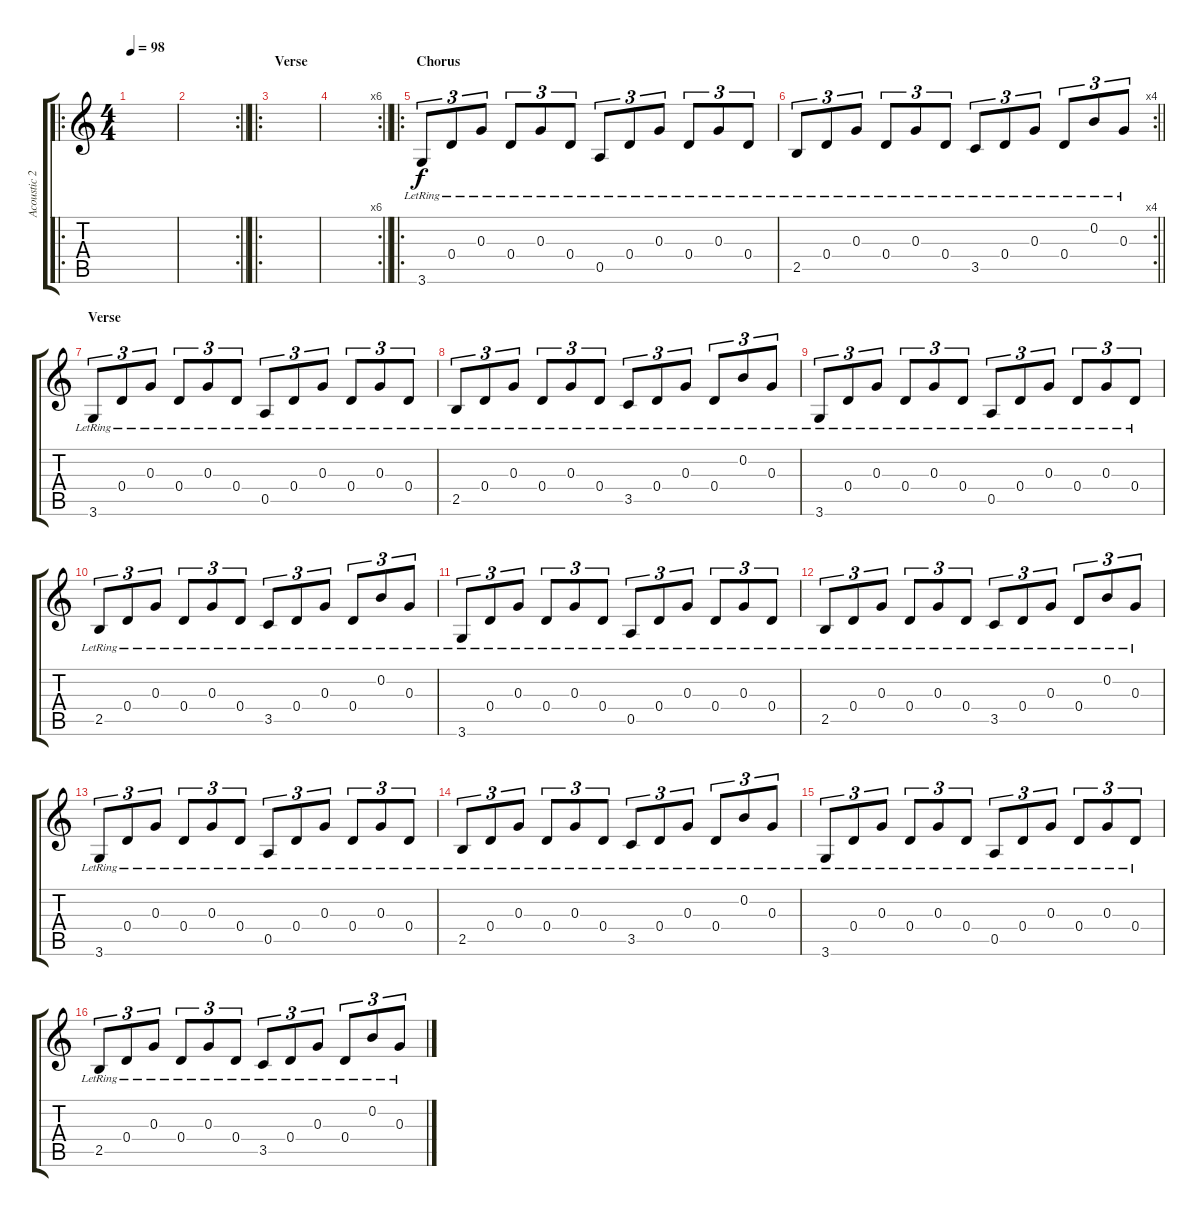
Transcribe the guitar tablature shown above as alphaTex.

\track ("Acoustic 2" "Acoustic 2") {instrument acousticguitarsteel}
\staff {score tabs}
\tuning (E4 B3 G3 D3 A2 E2) {hide}
\ro
\ts (4 4)
\tempo 98
\clef g2
\ks c
|
\rc 2
\barLineRight lightlight
|
\ro
\section ("" "Verse")
|
\rc 6
\barLineRight lightlight
|
\ro
\section ("" "Chorus")
3.6{lr}.8{tu (3 2)} 0.4{lr}.8{tu (3 2)} 0.3{lr}.8{tu (3 2)} 0.4{lr}.8{tu (3 2)} 0.3{lr}.8{tu (3 2)} 0.4{lr}.8{tu (3 2)} 0.5{lr}.8{tu (3 2)} 0.4{lr}.8{tu (3 2)} 0.3{lr}.8{tu (3 2)} 0.4{lr}.8{tu (3 2)} 0.3{lr}.8{tu (3 2)} 0.4{lr}.8{tu (3 2)} |
\rc 4
\barLineRight lightlight
2.5{lr}.8{tu (3 2)} 0.4{lr}.8{tu (3 2)} 0.3{lr}.8{tu (3 2)} 0.4{lr}.8{tu (3 2)} 0.3{lr}.8{tu (3 2)} 0.4{lr}.8{tu (3 2)} 3.5{lr}.8{tu (3 2)} 0.4{lr}.8{tu (3 2)} 0.3{lr}.8{tu (3 2)} 0.4{lr}.8{tu (3 2)} 0.2{lr}.8{tu (3 2)} 0.3{lr}.8{tu (3 2)} |
\section ("" "Verse")
3.6{lr}.8{tu (3 2)} 0.4{lr}.8{tu (3 2)} 0.3{lr}.8{tu (3 2)} 0.4{lr}.8{tu (3 2)} 0.3{lr}.8{tu (3 2)} 0.4{lr}.8{tu (3 2)} 0.5{lr}.8{tu (3 2)} 0.4{lr}.8{tu (3 2)} 0.3{lr}.8{tu (3 2)} 0.4{lr}.8{tu (3 2)} 0.3{lr}.8{tu (3 2)} 0.4{lr}.8{tu (3 2)} |
2.5{lr}.8{tu (3 2)} 0.4{lr}.8{tu (3 2)} 0.3{lr}.8{tu (3 2)} 0.4{lr}.8{tu (3 2)} 0.3{lr}.8{tu (3 2)} 0.4{lr}.8{tu (3 2)} 3.5{lr}.8{tu (3 2)} 0.4{lr}.8{tu (3 2)} 0.3{lr}.8{tu (3 2)} 0.4{lr}.8{tu (3 2)} 0.2{lr}.8{tu (3 2)} 0.3{lr}.8{tu (3 2)} |
3.6{lr}.8{tu (3 2)} 0.4{lr}.8{tu (3 2)} 0.3{lr}.8{tu (3 2)} 0.4{lr}.8{tu (3 2)} 0.3{lr}.8{tu (3 2)} 0.4{lr}.8{tu (3 2)} 0.5{lr}.8{tu (3 2)} 0.4{lr}.8{tu (3 2)} 0.3{lr}.8{tu (3 2)} 0.4{lr}.8{tu (3 2)} 0.3{lr}.8{tu (3 2)} 0.4{lr}.8{tu (3 2)} |
2.5{lr}.8{tu (3 2)} 0.4{lr}.8{tu (3 2)} 0.3{lr}.8{tu (3 2)} 0.4{lr}.8{tu (3 2)} 0.3{lr}.8{tu (3 2)} 0.4{lr}.8{tu (3 2)} 3.5{lr}.8{tu (3 2)} 0.4{lr}.8{tu (3 2)} 0.3{lr}.8{tu (3 2)} 0.4{lr}.8{tu (3 2)} 0.2{lr}.8{tu (3 2)} 0.3{lr}.8{tu (3 2)} |
3.6{lr}.8{tu (3 2)} 0.4{lr}.8{tu (3 2)} 0.3{lr}.8{tu (3 2)} 0.4{lr}.8{tu (3 2)} 0.3{lr}.8{tu (3 2)} 0.4{lr}.8{tu (3 2)} 0.5{lr}.8{tu (3 2)} 0.4{lr}.8{tu (3 2)} 0.3{lr}.8{tu (3 2)} 0.4{lr}.8{tu (3 2)} 0.3{lr}.8{tu (3 2)} 0.4{lr}.8{tu (3 2)} |
2.5{lr}.8{tu (3 2)} 0.4{lr}.8{tu (3 2)} 0.3{lr}.8{tu (3 2)} 0.4{lr}.8{tu (3 2)} 0.3{lr}.8{tu (3 2)} 0.4{lr}.8{tu (3 2)} 3.5{lr}.8{tu (3 2)} 0.4{lr}.8{tu (3 2)} 0.3{lr}.8{tu (3 2)} 0.4{lr}.8{tu (3 2)} 0.2{lr}.8{tu (3 2)} 0.3{lr}.8{tu (3 2)} |
3.6{lr}.8{tu (3 2)} 0.4{lr}.8{tu (3 2)} 0.3{lr}.8{tu (3 2)} 0.4{lr}.8{tu (3 2)} 0.3{lr}.8{tu (3 2)} 0.4{lr}.8{tu (3 2)} 0.5{lr}.8{tu (3 2)} 0.4{lr}.8{tu (3 2)} 0.3{lr}.8{tu (3 2)} 0.4{lr}.8{tu (3 2)} 0.3{lr}.8{tu (3 2)} 0.4{lr}.8{tu (3 2)} |
2.5{lr}.8{tu (3 2)} 0.4{lr}.8{tu (3 2)} 0.3{lr}.8{tu (3 2)} 0.4{lr}.8{tu (3 2)} 0.3{lr}.8{tu (3 2)} 0.4{lr}.8{tu (3 2)} 3.5{lr}.8{tu (3 2)} 0.4{lr}.8{tu (3 2)} 0.3{lr}.8{tu (3 2)} 0.4{lr}.8{tu (3 2)} 0.2{lr}.8{tu (3 2)} 0.3{lr}.8{tu (3 2)} |
3.6{lr}.8{tu (3 2)} 0.4{lr}.8{tu (3 2)} 0.3{lr}.8{tu (3 2)} 0.4{lr}.8{tu (3 2)} 0.3{lr}.8{tu (3 2)} 0.4{lr}.8{tu (3 2)} 0.5{lr}.8{tu (3 2)} 0.4{lr}.8{tu (3 2)} 0.3{lr}.8{tu (3 2)} 0.4{lr}.8{tu (3 2)} 0.3{lr}.8{tu (3 2)} 0.4{lr}.8{tu (3 2)} |
2.5{lr}.8{tu (3 2)} 0.4{lr}.8{tu (3 2)} 0.3{lr}.8{tu (3 2)} 0.4{lr}.8{tu (3 2)} 0.3{lr}.8{tu (3 2)} 0.4{lr}.8{tu (3 2)} 3.5{lr}.8{tu (3 2)} 0.4{lr}.8{tu (3 2)} 0.3{lr}.8{tu (3 2)} 0.4{lr}.8{tu (3 2)} 0.2{lr}.8{tu (3 2)} 0.3{lr}.8{tu (3 2)}
